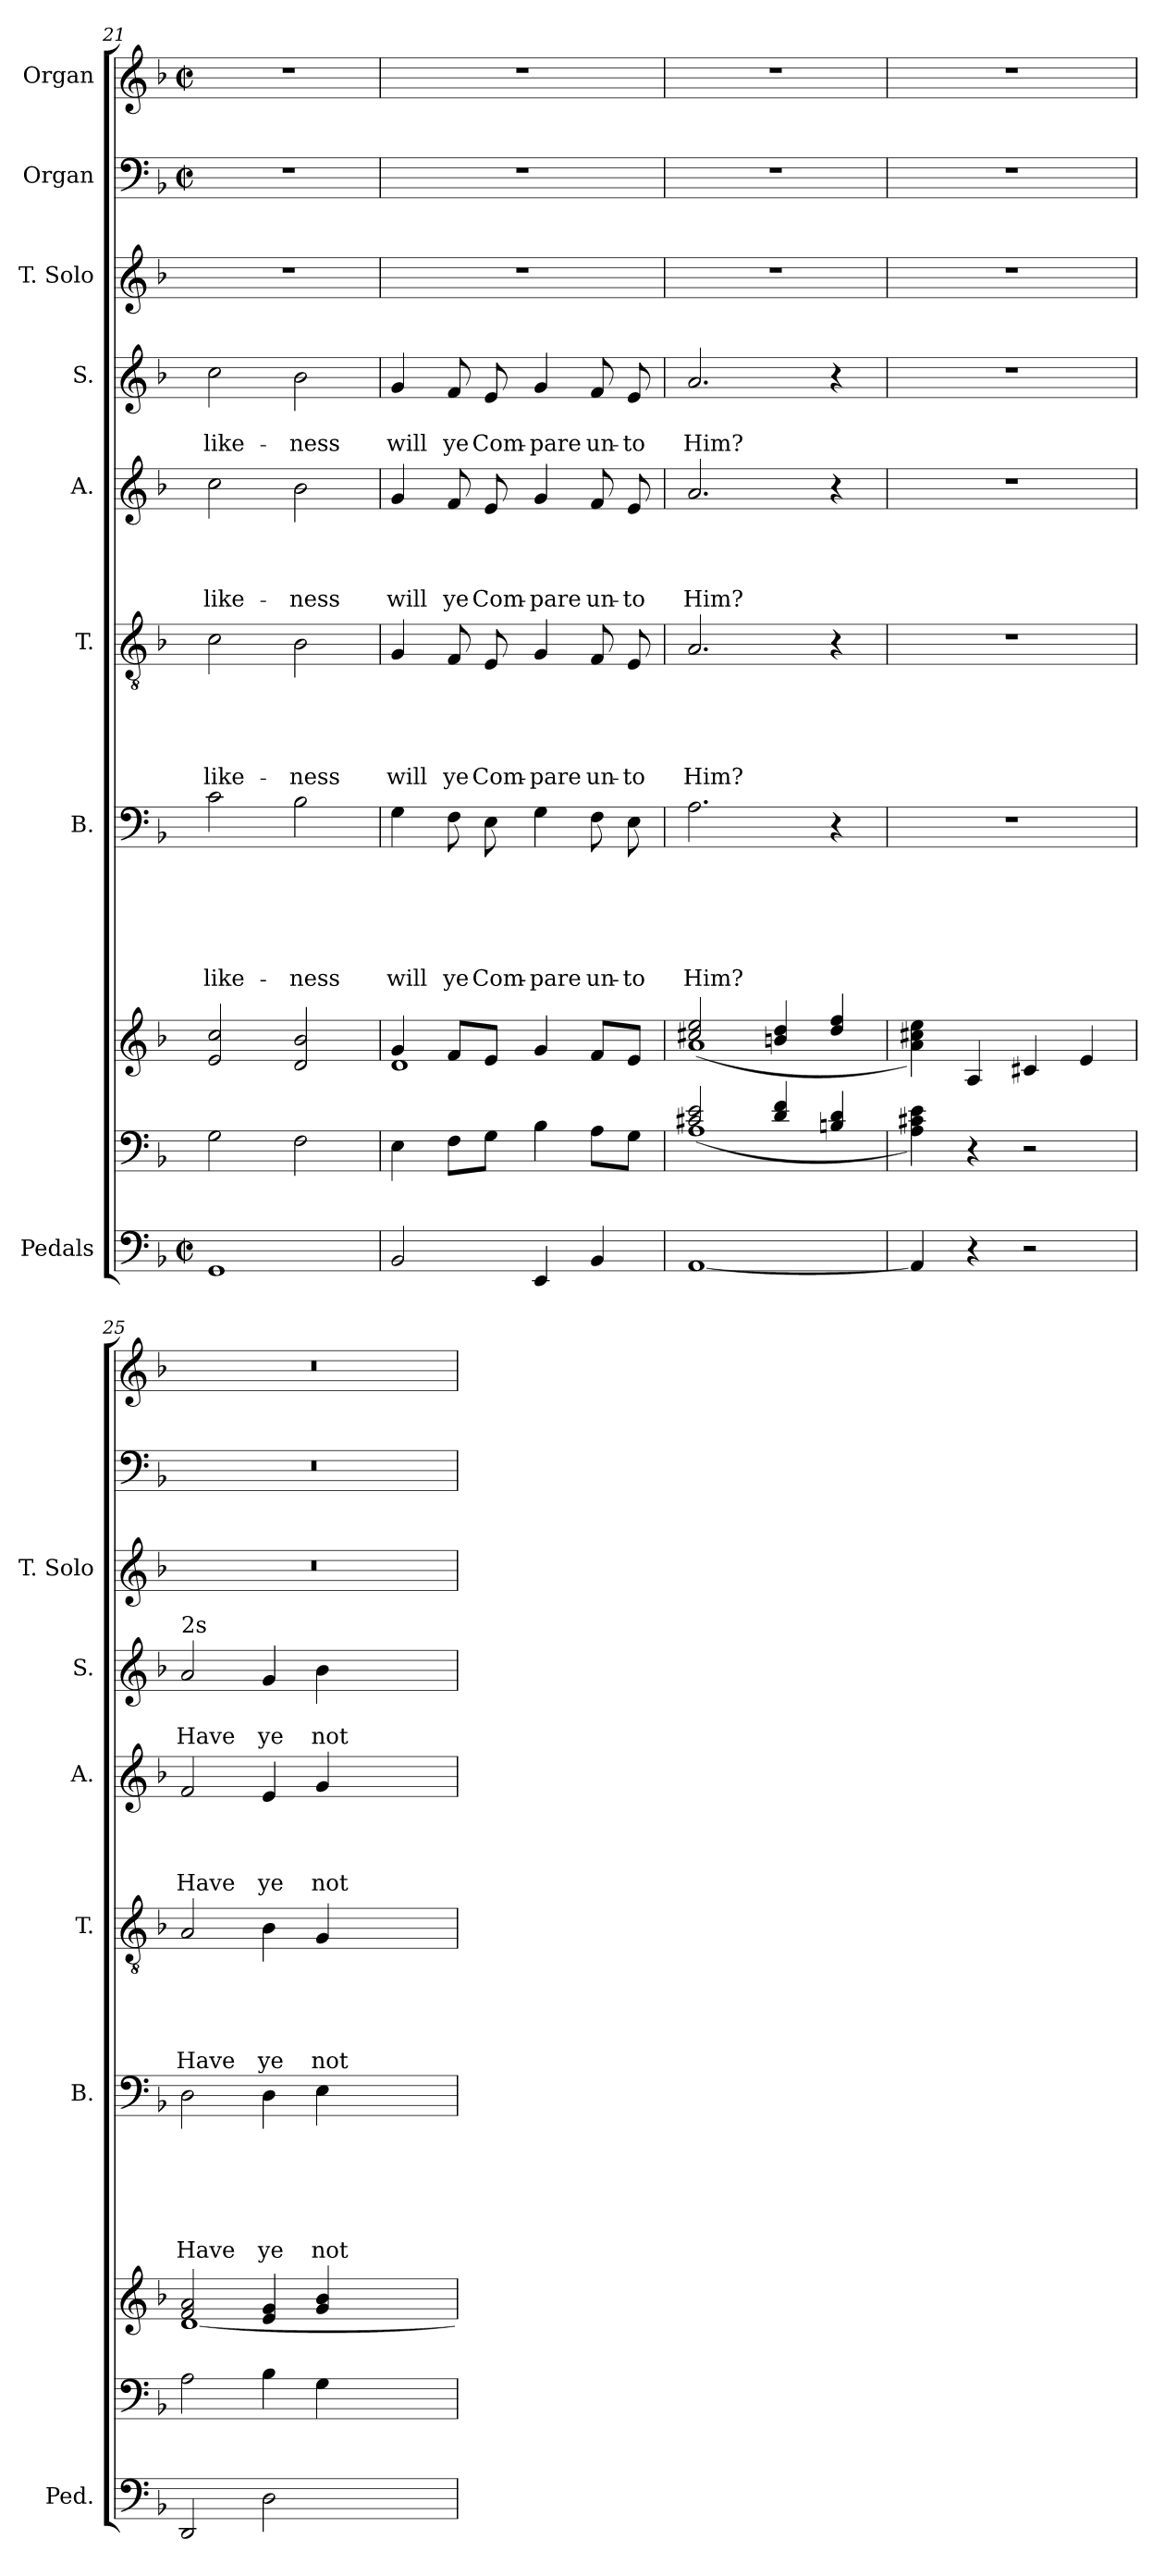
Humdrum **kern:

**kern	**kern	**kern	**kern	**text	**text	**text	**text	**text	**text	**kern	**text	**text	**text	**text	**text	**kern	**text	**text	**text	**text	**kern	**text	**text	**kern	**kern	**kern
*part10	*part9	*part8	*part7	*part7	*part7	*part7	*part7	*part7	*part7	*part6	*part6	*part6	*part6	*part6	*part6	*part5	*part5	*part5	*part5	*part5	*part4	*part4	*part4	*part3	*part2	*part1
*staff10	*staff9	*staff8	*staff7	*staff7	*staff7	*staff7	*staff7	*staff7	*staff7	*staff6	*staff6	*staff6	*staff6	*staff6	*staff6	*staff5	*staff5	*staff5	*staff5	*staff5	*staff4	*staff4	*staff4	*staff3	*staff2	*staff1
*I"Pedals	*	*	*I"B.	*	*	*	*	*	*	*I"T.	*	*	*	*	*	*I"A.	*	*	*	*	*I"S.	*	*	*I"T. Solo	*I"Organ	*I"Organ
*I'Ped.	*	*	*I'B.	*	*	*	*	*	*	*I'T.	*	*	*	*	*	*I'A.	*	*	*	*	*I'S.	*	*	*I'T. Solo	*	*
*clefF4	*clefF4	*clefG2	*clefF4	*	*	*	*	*	*	*clefGv2	*	*	*	*	*	*clefG2	*	*	*	*	*clefG2	*	*	*clefG2	*clefF4	*clefG2
*k[b-]	*k[b-]	*k[b-]	*k[b-]	*	*	*	*	*	*	*k[b-]	*	*	*	*	*	*k[b-]	*	*	*	*	*k[b-]	*	*	*k[b-]	*k[b-]	*k[b-]
*F:	*F:	*F:	*F:	*	*	*	*	*	*	*F:	*	*	*	*	*	*F:	*	*	*	*	*F:	*	*	*F:	*F:	*F:
*M2/2	*	*	*	*	*	*	*	*	*	*	*	*	*	*	*	*	*	*	*	*	*	*	*	*	*M2/2	*M2/2
*met(c|)	*	*	*	*	*	*	*	*	*	*	*	*	*	*	*	*	*	*	*	*	*	*	*	*	*met(c|)	*met(c|)
=21	=21	=21	=21	=21	=21	=21	=21	=21	=21	=21	=21	=21	=21	=21	=21	=21	=21	=21	=21	=21	=21	=21	=21	=21	=21	=21
!	!	!	!	!	!	!	!	!	!LO:LY:b	!	!	!	!	!	!LO:LY:b	!	!	!	!	!LO:LY:b	!	!	!LO:LY:b	!	!	!
1GG	2G\	2e/ 2cc/	2c\	.	.	.	.	.	like-	2c\	.	.	.	.	like-	2cc\	.	.	.	like-	2cc\	.	like-	1r	1r	1r
!	!	!	!	!	!	!	!	!	!LO:LY:b	!	!	!	!	!	!LO:LY:b	!	!	!	!	!LO:LY:b	!	!	!LO:LY:b	!	!	!
.	2F\	2d/ 2b-/	2B-\	.	.	.	.	.	-ness	2B-\	.	.	.	.	-ness	2b-\	.	.	.	-ness	2b-\	.	-ness	.	.	.
=22	=22	=22	=22	=22	=22	=22	=22	=22	=22	=22	=22	=22	=22	=22	=22	=22	=22	=22	=22	=22	=22	=22	=22	=22	=22	=22
*	*	*^	*	*	*	*	*	*	*	*	*	*	*	*	*	*	*	*	*	*	*	*	*	*	*	*
!	!	!	!	!	!	!	!	!	!	!LO:LY:b	!	!	!	!	!	!LO:LY:b	!	!	!	!	!LO:LY:b	!	!	!LO:LY:b	!	!	!
2BB-/	4E\	4g/	1d	4G\	.	.	.	.	.	will	4G/	.	.	.	.	will	4g/	.	.	.	will	4g/	.	will	1r	1r	1r
!	!	!	!	!	!	!	!	!	!	!LO:LY:b	!	!	!	!	!	!LO:LY:b	!	!	!	!	!LO:LY:b	!	!	!LO:LY:b	!	!	!
.	8F\L	8f/L	.	8F\	.	.	.	.	.	ye	8F/	.	.	.	.	ye	8f/	.	.	.	ye	8f/	.	ye	.	.	.
!	!	!	!	!	!	!	!	!	!	!LO:LY:b	!	!	!	!	!	!LO:LY:b	!	!	!	!	!LO:LY:b	!	!	!LO:LY:b	!	!	!
.	8G\J	8e/J	.	8E\	.	.	.	.	.	Com-	8E/	.	.	.	.	Com-	8e/	.	.	.	Com-	8e/	.	Com-	.	.	.
!	!	!	!	!	!	!	!	!	!	!LO:LY:b:rj	!	!	!	!	!	!LO:LY:b:rj	!	!	!	!	!LO:LY:b:rj	!	!	!LO:LY:b:rj	!	!	!
4EE/	4B-\	4g/	.	4G\	.	.	.	.	.	-pare	4G/	.	.	.	.	-pare	4g/	.	.	.	-pare	4g/	.	-pare	.	.	.
!	!	!	!	!	!	!	!	!	!	!LO:LY:b	!	!	!	!	!	!LO:LY:b	!	!	!	!	!LO:LY:b	!	!	!LO:LY:b	!	!	!
4BB-/	8A\L	8f/L	.	8F\	.	.	.	.	.	un-	8F/	.	.	.	.	un-	8f/	.	.	.	un-	8f/	.	un-	.	.	.
!	!	!	!	!	!	!	!	!	!	!LO:LY:b	!	!	!	!	!	!LO:LY:b	!	!	!	!	!LO:LY:b	!	!	!LO:LY:b	!	!	!
.	8G\J	8e/J	.	8E\	.	.	.	.	.	-to	8E/	.	.	.	.	-to	8e/	.	.	.	-to	8e/	.	-to	.	.	.
=23	=23	=23	=23	=23	=23	=23	=23	=23	=23	=23	=23	=23	=23	=23	=23	=23	=23	=23	=23	=23	=23	=23	=23	=23	=23	=23	=23
*	*^	*	*	*	*	*	*	*	*	*	*	*	*	*	*	*	*	*	*	*	*	*	*	*	*	*	*
!	!	!	!	!	!	!	!	!	!	!	!LO:LY:b	!	!	!	!	!	!LO:LY:b	!	!	!	!	!LO:LY:b	!	!	!LO:LY:b	!	!	!
[<1AA	2c#X/ 2e/	(<1A	2cc#X/ 2ee/	(<1a	2.A\	.	.	.	.	.	Him?	2.A/	.	.	.	.	Him?	2.a/	.	.	.	Him?	2.a/	.	Him?	1r	1r	1r
.	4d/ 4f/	.	4bn/ 4dd/	.	.	.	.	.	.	.	.	.	.	.	.	.	.	.	.	.	.	.	.	.	.	.	.	.
.	4Bn/ 4d/	.	4dd/ 4ff/	.	4r	.	.	.	.	.	.	4r	.	.	.	.	.	4r	.	.	.	.	4r	.	.	.	.	.
*	*v	*v	*	*	*	*	*	*	*	*	*	*	*	*	*	*	*	*	*	*	*	*	*	*	*	*	*	*
*	*	*v	*v	*	*	*	*	*	*	*	*	*	*	*	*	*	*	*	*	*	*	*	*	*	*	*	*
=24	=24	=24	=24	=24	=24	=24	=24	=24	=24	=24	=24	=24	=24	=24	=24	=24	=24	=24	=24	=24	=24	=24	=24	=24	=24	=24
4AA/]	4A\ 4c#X\ 4e\)	4a\ 4cc#X\ 4ee\)	1r	.	.	.	.	.	.	1r	.	.	.	.	.	1r	.	.	.	.	1r	.	.	1r	1r	1r
4r	4r	4A/	.	.	.	.	.	.	.	.	.	.	.	.	.	.	.	.	.	.	.	.	.	.	.	.
2r	2r	4c#X/	.	.	.	.	.	.	.	.	.	.	.	.	.	.	.	.	.	.	.	.	.	.	.	.
.	.	4e/	.	.	.	.	.	.	.	.	.	.	.	.	.	.	.	.	.	.	.	.	.	.	.	.
!!LO:LB:g=z
=25	=25	=25	=25	=25	=25	=25	=25	=25	=25	=25	=25	=25	=25	=25	=25	=25	=25	=25	=25	=25	=25	=25	=25	=25	=25	=25
*	*	*^	*	*	*	*	*	*	*	*	*	*	*	*	*	*	*	*	*	*	*	*	*	*	*	*
!	!	!	!	!	!	!	!	!	!	!	!	!	!	!	!	!	!	!	!	!	!	!LO:TX:a:t=2s	!	!	!	!	!
!	!	!	!	!	!	!	!	!	!	!LO:LY:b	!	!	!	!	!	!LO:LY:b	!	!	!	!	!LO:LY:b	!	!	!LO:LY:b	!	!	!
2DD/	2A\	2f/ 2a/	[<1d	2D\	.	.	.	.	.	Have	2A/	.	.	.	.	Have	2f/	.	.	.	Have	2a/	.	Have	1r	1r	1r
!	!	!	!	!	!	!	!	!	!	!LO:LY:b	!	!	!	!	!	!LO:LY:b	!	!	!	!	!LO:LY:b	!	!	!LO:LY:b	!	!	!
2D\	4B-\	4e/ 4g/	.	4D\	.	.	.	.	.	ye	4B-\	.	.	.	.	ye	4e/	.	.	.	ye	4g/	.	ye	.	.	.
!	!	!	!	!	!	!	!	!	!	!LO:LY:b	!	!	!	!	!	!LO:LY:b	!	!	!	!	!LO:LY:b	!	!	!LO:LY:b	!	!	!
.	4G\	4g/ 4b-/	.	4E\	.	.	.	.	.	not	4G/	.	.	.	.	not	4g/	.	.	.	not	4b-\	.	not	.	.	.
*	*	*v	*v	*	*	*	*	*	*	*	*	*	*	*	*	*	*	*	*	*	*	*	*	*	*	*	*
=	=	=	=	=	=	=	=	=	=	=	=	=	=	=	=	=	=	=	=	=	=	=	=	=	=	=
*-	*-	*-	*-	*-	*-	*-	*-	*-	*-	*-	*-	*-	*-	*-	*-	*-	*-	*-	*-	*-	*-	*-	*-	*-	*-	*-
